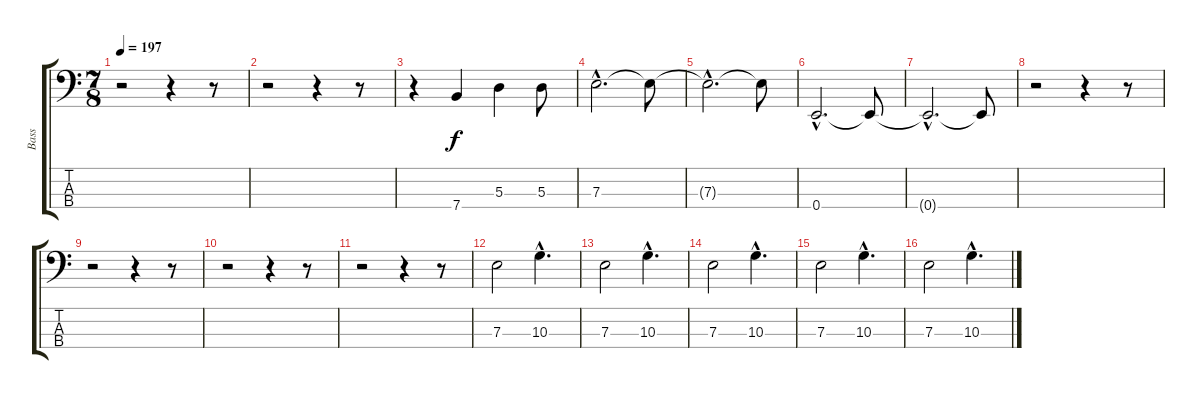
\track ("Bass" "Bass") {instrument electricbassfinger}
\staff {score tabs}
\tuning (G2 D2 A1 E1) {hide}
\ts (7 8)
\tempo 197
\clef f4
\ks c
r.2{dy f} r.4 r.8 |
r.2 r.4 r.8 |
r.4{instrument acousticbass} 7.4.4 5.3.4 5.3.8 |
7.3{hac}.2{d} 7.3{t}.8 |
7.3{hac t}.2{d} 7.3{t}.8 |
0.4{hac}.2{d} 0.4{t}.8 |
0.4{hac t}.2{d} 0.4{t}.8 |
r.2 r.4 r.8 |
r.2 r.4 r.8 |
r.2 r.4 r.8 |
r.2 r.4 r.8 |
7.3.2{instrument acousticbass} 10.3{hac}.4{d} |
7.3.2{instrument acousticbass} 10.3{hac}.4{d} |
7.3.2{instrument acousticbass} 10.3{hac}.4{d} |
7.3.2{instrument acousticbass} 10.3{hac}.4{d} |
7.3.2{instrument acousticbass} 10.3{hac}.4{d}
